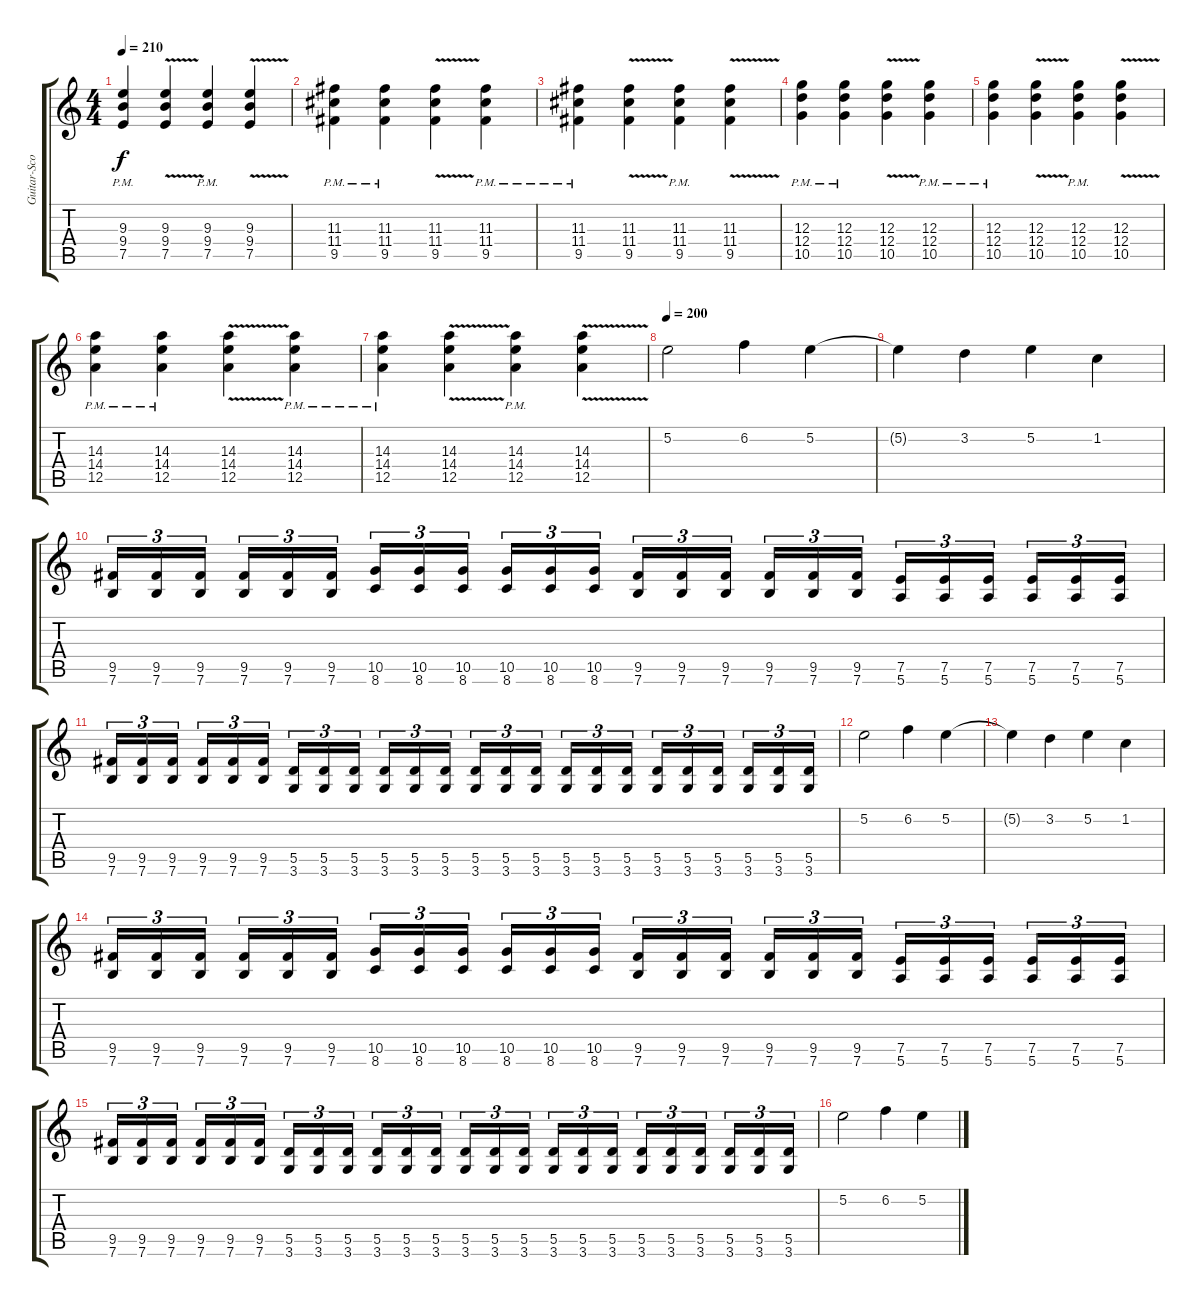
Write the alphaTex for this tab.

\track ("Guitar-Scott Gross" "Guitar-Sco") {instrument distortionguitar}
\staff {score tabs}
\tuning (E4 B3 G3 D3 A2 E2) {hide}
\ts (4 4)
\tempo 210
\clef g2
\ks c
(9.3{pm} 9.4{pm} 7.5{pm}).4{dy f} (9.3{v} 9.4 7.5).4 (9.3{pm} 9.4{pm} 7.5{pm}).4 (9.3{v} 9.4 7.5).4 |
(11.3{pm} 11.4{pm} 9.5{pm}).4 (11.3{pm} 11.4{pm} 9.5{pm}).4 (11.3{v} 11.4 9.5).4 (11.3{pm} 11.4{pm} 9.5{pm}).4 |
(11.3{pm} 11.4{pm} 9.5{pm}).4 (11.3{v} 11.4 9.5).4 (11.3{pm} 11.4{pm} 9.5{pm}).4 (11.3{v} 11.4 9.5).4 |
(12.3{pm} 12.4{pm} 10.5{pm}).4 (12.3{pm} 12.4{pm} 10.5{pm}).4 (12.3{v} 12.4 10.5).4 (12.3{pm} 12.4{pm} 10.5{pm}).4 |
(12.3{pm} 12.4{pm} 10.5{pm}).4 (12.3{v} 12.4 10.5).4 (12.3{pm} 12.4{pm} 10.5{pm}).4 (12.3{v} 12.4 10.5).4 |
(14.3{pm} 14.4{pm} 12.5{pm}).4 (14.3{pm} 14.4{pm} 12.5{pm}).4 (14.3{v} 14.4 12.5).4 (14.3{pm} 14.4{pm} 12.5{pm}).4 |
(14.3{pm} 14.4{pm} 12.5{pm}).4 (14.3{v} 14.4 12.5).4 (14.3{pm} 14.4{pm} 12.5{pm}).4 (14.3{v} 14.4 12.5).4 |
\tempo 200
5.2.2 6.2.4 5.2.4 |
5.2{t}.4 3.2.4 5.2.4 1.2.4 |
(9.5 7.6).16{tu (3 2)} (9.5 7.6).16{tu (3 2)} (9.5 7.6).16{tu (3 2)} (9.5 7.6).16{tu (3 2)} (9.5 7.6).16{tu (3 2)} (9.5 7.6).16{tu (3 2)} (10.5 8.6).16{tu (3 2)} (10.5 8.6).16{tu (3 2)} (10.5 8.6).16{tu (3 2)} (10.5 8.6).16{tu (3 2)} (10.5 8.6).16{tu (3 2)} (10.5 8.6).16{tu (3 2)} (9.5 7.6).16{tu (3 2)} (9.5 7.6).16{tu (3 2)} (9.5 7.6).16{tu (3 2)} (9.5 7.6).16{tu (3 2)} (9.5 7.6).16{tu (3 2)} (9.5 7.6).16{tu (3 2)} (7.5 5.6).16{tu (3 2)} (7.5 5.6).16{tu (3 2)} (7.5 5.6).16{tu (3 2)} (7.5 5.6).16{tu (3 2)} (7.5 5.6).16{tu (3 2)} (7.5 5.6).16{tu (3 2)} |
(9.5 7.6).16{tu (3 2)} (9.5 7.6).16{tu (3 2)} (9.5 7.6).16{tu (3 2)} (9.5 7.6).16{tu (3 2)} (9.5 7.6).16{tu (3 2)} (9.5 7.6).16{tu (3 2)} (5.5 3.6).16{tu (3 2)} (5.5 3.6).16{tu (3 2)} (5.5 3.6).16{tu (3 2)} (5.5 3.6).16{tu (3 2)} (5.5 3.6).16{tu (3 2)} (5.5 3.6).16{tu (3 2)} (5.5 3.6).16{tu (3 2)} (5.5 3.6).16{tu (3 2)} (5.5 3.6).16{tu (3 2)} (5.5 3.6).16{tu (3 2)} (5.5 3.6).16{tu (3 2)} (5.5 3.6).16{tu (3 2)} (5.5 3.6).16{tu (3 2)} (5.5 3.6).16{tu (3 2)} (5.5 3.6).16{tu (3 2)} (5.5 3.6).16{tu (3 2)} (5.5 3.6).16{tu (3 2)} (5.5 3.6).16{tu (3 2)} |
5.2.2 6.2.4 5.2.4 |
5.2{t}.4 3.2.4 5.2.4 1.2.4 |
(9.5 7.6).16{tu (3 2)} (9.5 7.6).16{tu (3 2)} (9.5 7.6).16{tu (3 2)} (9.5 7.6).16{tu (3 2)} (9.5 7.6).16{tu (3 2)} (9.5 7.6).16{tu (3 2)} (10.5 8.6).16{tu (3 2)} (10.5 8.6).16{tu (3 2)} (10.5 8.6).16{tu (3 2)} (10.5 8.6).16{tu (3 2)} (10.5 8.6).16{tu (3 2)} (10.5 8.6).16{tu (3 2)} (9.5 7.6).16{tu (3 2)} (9.5 7.6).16{tu (3 2)} (9.5 7.6).16{tu (3 2)} (9.5 7.6).16{tu (3 2)} (9.5 7.6).16{tu (3 2)} (9.5 7.6).16{tu (3 2)} (7.5 5.6).16{tu (3 2)} (7.5 5.6).16{tu (3 2)} (7.5 5.6).16{tu (3 2)} (7.5 5.6).16{tu (3 2)} (7.5 5.6).16{tu (3 2)} (7.5 5.6).16{tu (3 2)} |
(9.5 7.6).16{tu (3 2)} (9.5 7.6).16{tu (3 2)} (9.5 7.6).16{tu (3 2)} (9.5 7.6).16{tu (3 2)} (9.5 7.6).16{tu (3 2)} (9.5 7.6).16{tu (3 2)} (5.5 3.6).16{tu (3 2)} (5.5 3.6).16{tu (3 2)} (5.5 3.6).16{tu (3 2)} (5.5 3.6).16{tu (3 2)} (5.5 3.6).16{tu (3 2)} (5.5 3.6).16{tu (3 2)} (5.5 3.6).16{tu (3 2)} (5.5 3.6).16{tu (3 2)} (5.5 3.6).16{tu (3 2)} (5.5 3.6).16{tu (3 2)} (5.5 3.6).16{tu (3 2)} (5.5 3.6).16{tu (3 2)} (5.5 3.6).16{tu (3 2)} (5.5 3.6).16{tu (3 2)} (5.5 3.6).16{tu (3 2)} (5.5 3.6).16{tu (3 2)} (5.5 3.6).16{tu (3 2)} (5.5 3.6).16{tu (3 2)} |
5.2.2 6.2.4 5.2.4
